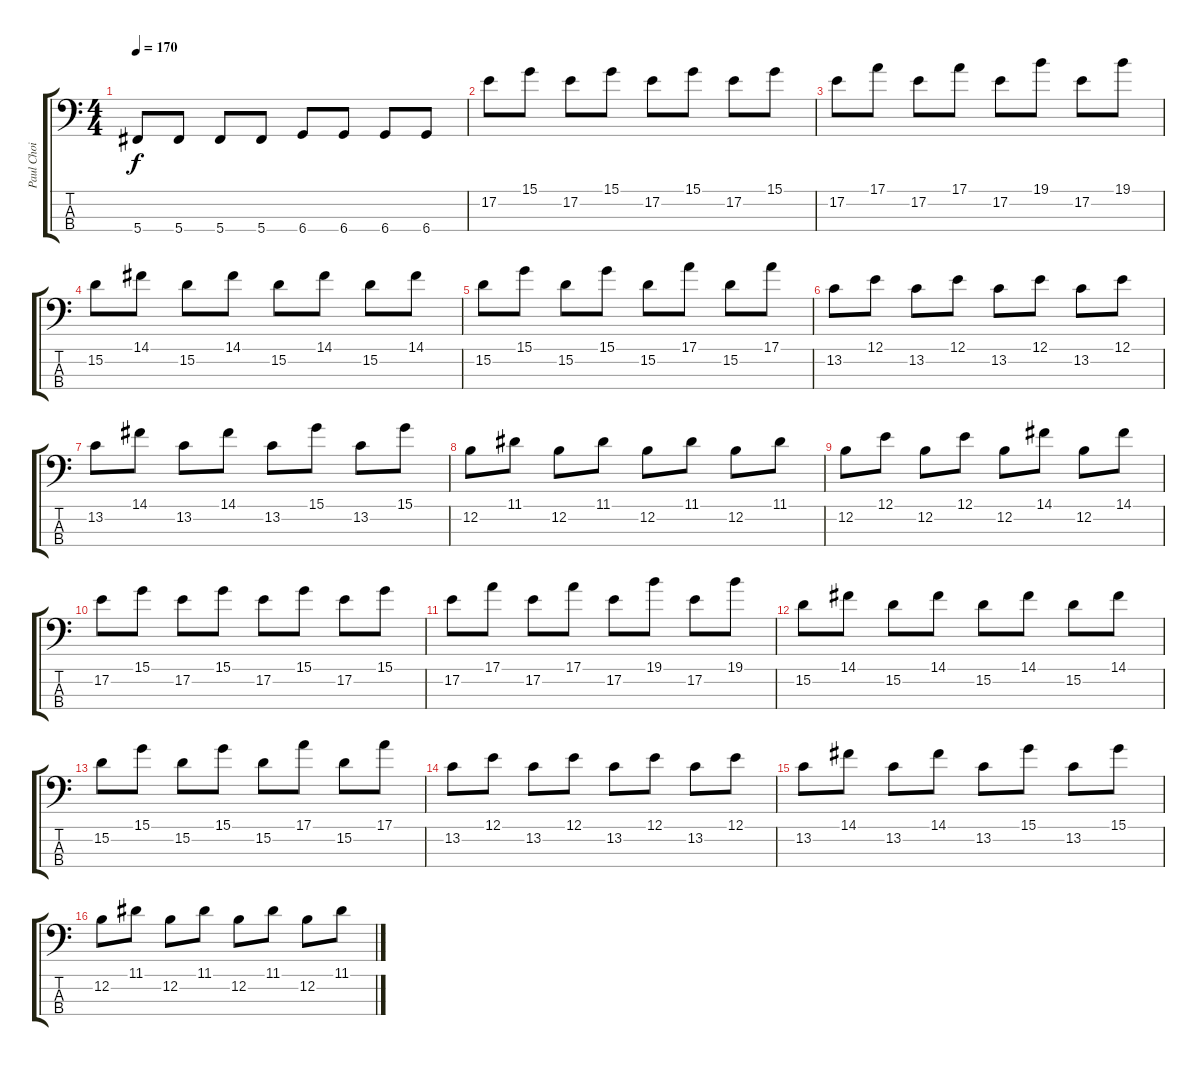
\track ("Paul Choi (Bass)" "Paul Choi ") {instrument electricbasspick}
\staff {score tabs}
\tuning (E2 B1 Gb1 Db1) {hide}
\ts (4 4)
\tempo 170
\clef f4
\ks c
5.4.8{dy f} 5.4.8 5.4.8 5.4.8 6.4.8 6.4.8 6.4.8 6.4.8 |
17.2.8 15.1.8 17.2.8 15.1.8 17.2.8 15.1.8 17.2.8 15.1.8 |
17.2.8 17.1.8 17.2.8 17.1.8 17.2.8 19.1.8 17.2.8 19.1.8 |
15.2.8 14.1.8 15.2.8 14.1.8 15.2.8 14.1.8 15.2.8 14.1.8 |
15.2.8 15.1.8 15.2.8 15.1.8 15.2.8 17.1.8 15.2.8 17.1.8 |
13.2.8 12.1.8 13.2.8 12.1.8 13.2.8 12.1.8 13.2.8 12.1.8 |
13.2.8 14.1.8 13.2.8 14.1.8 13.2.8 15.1.8 13.2.8 15.1.8 |
12.2.8 11.1.8 12.2.8 11.1.8 12.2.8 11.1.8 12.2.8 11.1.8 |
12.2.8 12.1.8 12.2.8 12.1.8 12.2.8 14.1.8 12.2.8 14.1.8 |
17.2.8 15.1.8 17.2.8 15.1.8 17.2.8 15.1.8 17.2.8 15.1.8 |
17.2.8 17.1.8 17.2.8 17.1.8 17.2.8 19.1.8 17.2.8 19.1.8 |
15.2.8 14.1.8 15.2.8 14.1.8 15.2.8 14.1.8 15.2.8 14.1.8 |
15.2.8 15.1.8 15.2.8 15.1.8 15.2.8 17.1.8 15.2.8 17.1.8 |
13.2.8 12.1.8 13.2.8 12.1.8 13.2.8 12.1.8 13.2.8 12.1.8 |
13.2.8 14.1.8 13.2.8 14.1.8 13.2.8 15.1.8 13.2.8 15.1.8 |
12.2.8 11.1.8 12.2.8 11.1.8 12.2.8 11.1.8 12.2.8 11.1.8
